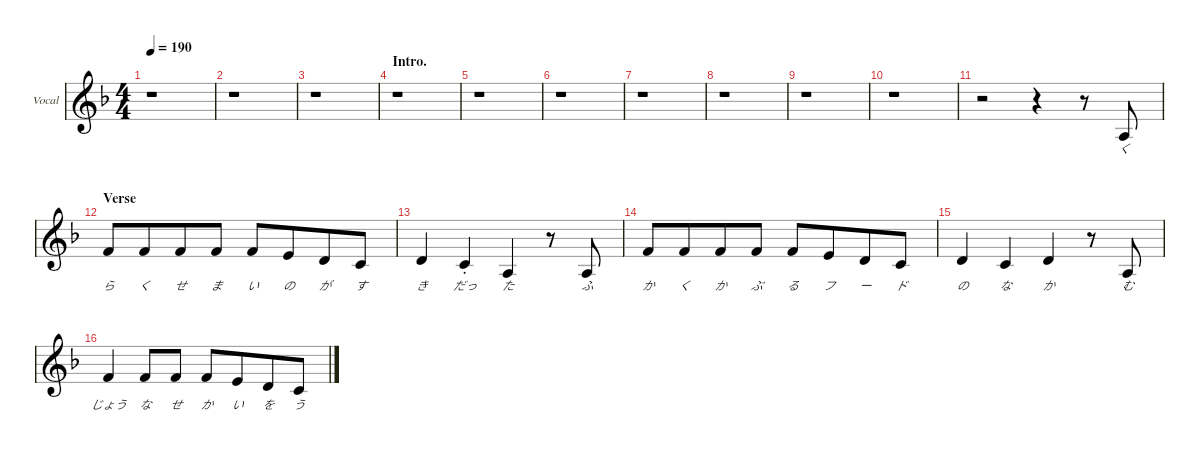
\defaultSystemsLayout 4
\hideDynamics
\bracketExtendMode nobrackets
\firstSystemTrackNameOrientation horizontal
\track ("Vocal" "Vocal") {defaultSystemsLayout 4 mute instrument lead7fifths}
\staff {score}
\tuning (E4 B3 G3 D3 A2 E2)
\ts (4 4)
\beaming (8 4 4)
\tempo 190
\clef g2
\scale
0.363684
\ks f
r.1{dy f instrument lead7fifths} |
\scale
0.318159 r.1 |
\scale
0.318157 r.1 |
\section ("" "Intro.")
\scale
0.284145 r.1 |
\scale
0.238618 r.1 |
\scale
0.238618 r.1 |
\scale
0.238619 r.1 |
\scale
0.284145 r.1 |
\scale
0.238618 r.1 |
\scale
0.238618 r.1 |
\scale
0.238619 r.2 r.4 r.8 2.3{acc forcenatural}.8{lyrics (0 "く") lyrics (1 "") lyrics (2 "") lyrics (3 "") lyrics (4 "")} |
\section ("" "Verse")
\scale
0.284145 1.1{acc forcenatural}.8{lyrics (0 "ら") lyrics (1 "") lyrics (2 "") lyrics (3 "") lyrics (4 "")} 1.1{acc forcenatural}.8{lyrics (0 "く") lyrics (1 "") lyrics (2 "") lyrics (3 "") lyrics (4 "")} 1.1{acc forcenatural}.8{lyrics (0 "せ") lyrics (1 "") lyrics (2 "") lyrics (3 "") lyrics (4 "")} 1.1{acc forcenatural}.8{lyrics (0 "ま") lyrics (1 "") lyrics (2 "") lyrics (3 "") lyrics (4 "")} 1.1{acc forcenatural}.8{lyrics (0 "い") lyrics (1 "") lyrics (2 "") lyrics (3 "") lyrics (4 "")} 0.1{acc forcenatural}.8{lyrics (0 "の") lyrics (1 "") lyrics (2 "") lyrics (3 "") lyrics (4 "")} 3.2{acc forcenatural}.8{lyrics (0 "が") lyrics (1 "") lyrics (2 "") lyrics (3 "") lyrics (4 "")} 1.2{acc forcenatural}.8{lyrics (0 "す") lyrics (1 "") lyrics (2 "") lyrics (3 "") lyrics (4 "")} |
\scale
0.238618 3.2{acc forcenatural}.4{lyrics (0 "き") lyrics (1 "") lyrics (2 "") lyrics (3 "") lyrics (4 "")} 1.2{st acc forcenatural}.4{lyrics (0 "だっ") lyrics (1 "") lyrics (2 "") lyrics (3 "") lyrics (4 "")} 2.3{acc forcenatural}.4{lyrics (0 "た") lyrics (1 "") lyrics (2 "") lyrics (3 "") lyrics (4 "")} r.8 2.3{acc forcenatural}.8{lyrics (0 "ふ") lyrics (1 "") lyrics (2 "") lyrics (3 "") lyrics (4 "")} |
\scale
0.238618 1.1{acc forcenatural}.8{lyrics (0 "か") lyrics (1 "") lyrics (2 "") lyrics (3 "") lyrics (4 "") beam merge} 1.1{acc forcenatural}.8{lyrics (0 "く") lyrics (1 "") lyrics (2 "") lyrics (3 "") lyrics (4 "") beam merge} 1.1{acc forcenatural}.8{lyrics (0 "か") lyrics (1 "") lyrics (2 "") lyrics (3 "") lyrics (4 "") beam merge} 1.1{acc forcenatural}.8{lyrics (0 "ぶ") lyrics (1 "") lyrics (2 "") lyrics (3 "") lyrics (4 "")} 1.1{acc forcenatural}.8{lyrics (0 "る") lyrics (1 "") lyrics (2 "") lyrics (3 "") lyrics (4 "")} 0.1{acc forcenatural}.8{lyrics (0 "フ") lyrics (1 "") lyrics (2 "") lyrics (3 "") lyrics (4 "")} 3.2{acc forcenatural}.8{lyrics (0 "ー") lyrics (1 "") lyrics (2 "") lyrics (3 "") lyrics (4 "")} 1.2{acc forcenatural}.8{lyrics (0 "ド") lyrics (1 "") lyrics (2 "") lyrics (3 "") lyrics (4 "")} |
\scale
0.238618 3.2{acc forcenatural}.4{lyrics (0 "の") lyrics (1 "") lyrics (2 "") lyrics (3 "") lyrics (4 "")} 1.2{acc forcenatural}.4{lyrics (0 "な") lyrics (1 "") lyrics (2 "") lyrics (3 "") lyrics (4 "")} 3.2{acc forcenatural}.4{lyrics (0 "か") lyrics (1 "") lyrics (2 "") lyrics (3 "") lyrics (4 "")} r.8 2.3{acc forcenatural}.8{lyrics (0 "む") lyrics (1 "") lyrics (2 "") lyrics (3 "") lyrics (4 "")} |
\scale
0.284145 1.1{acc forcenatural}.4{lyrics (0 "じょう") lyrics (1 "") lyrics (2 "") lyrics (3 "") lyrics (4 "")} 1.1{acc forcenatural}.8{lyrics (0 "な") lyrics (1 "") lyrics (2 "") lyrics (3 "") lyrics (4 "")} 1.1{acc forcenatural}.8{lyrics (0 "せ") lyrics (1 "") lyrics (2 "") lyrics (3 "") lyrics (4 "")} 1.1{acc forcenatural}.8{lyrics (0 "か") lyrics (1 "") lyrics (2 "") lyrics (3 "") lyrics (4 "")} 0.1{acc forcenatural}.8{lyrics (0 "い") lyrics (1 "") lyrics (2 "") lyrics (3 "") lyrics (4 "")} 3.2{acc forcenatural}.8{lyrics (0 "を") lyrics (1 "") lyrics (2 "") lyrics (3 "") lyrics (4 "")} 1.2{acc forcenatural}.8{lyrics (0 "う") lyrics (1 "") lyrics (2 "") lyrics (3 "") lyrics (4 "")}
